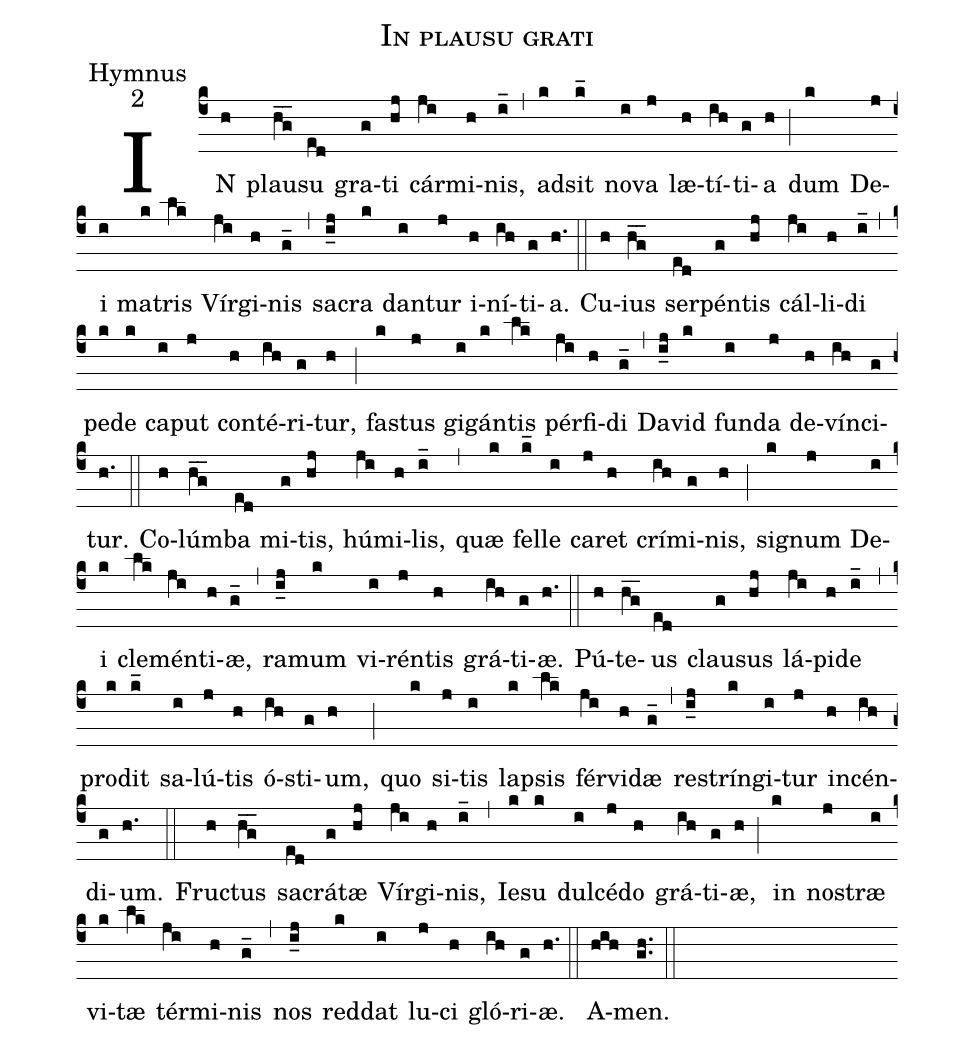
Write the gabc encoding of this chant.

name: In plausu grati;
office-part: Hymnus;
mode: 2;
%%
(c4)
IN(h) plau(hg__)su(ed) gra(g)ti(hj) cár(ji)mi(h)nis,(i_) (,)
ad(k)sit(k_) no(i)va(j) læ(h)tí(ih)ti(g)a(h) (;)
dum(k) De(j)i(i) ma(k)tris(lk) Vír(ji)gi(h)nis(g_) (,)
sa(i_j)cra(k) dan(i)tur(j) i(h)ní(ih)ti(g)a.(h.) (::)

Cu(h)ius(hg__) ser(ed)pén(g)tis(hj) cál(ji)li(h)di(i_) (,)
pe(k)de(k) ca(i)put(j) con(h)té(ih)ri(g)tur,(h) (;)
fa(k)stus(j) gi(i)gán(k)tis(lk) pér(ji)fi(h)di(g_) (,)
Da(i_j)vid(k) fun(i)da(j) de(h)vín(ih)ci(g)tur.(h.) (::)

Co(h)lúm(hg__)ba(ed) mi(g)tis,(hj) hú(ji)mi(h)lis,(i_) (,)
quæ(k) fel(k_)le(i) ca(j)ret(h) crí(ih)mi(g)nis,(h) (;)
si(k)gnum(j) De(i)i(k) cle(lk)mén(ji)ti(h)æ,(g_) (,)
ra(i_j)mum(k) vi(i)rén(j)tis(h) grá(ih)ti(g)æ.(h.) (::)

Pú(h)te(hg__)us(ed) clau(g)sus(hj) lá(ji)pi(h)de(i_) (,)
pro(k)dit(k_) sa(i)lú(j)tis(h) ó(ih)sti(g)um,(h) (;)
quo(k) si(j)tis(i) la(k)psis(lk) fér(ji)vi(h)dæ(g_) (,)
re(i_j)strín(k)gi(i)tur(j) in(h)cén(ih)di(g)um.(h.) (::)

Fru(h)ctus(hg__) sa(ed)crá(g)tæ(hj) Vír(ji)gi(h)nis,(i_) (,)
Ie(k)su(k) dul(i)cé(j)do(h) grá(ih)ti(g)æ,(h) (;)
in(k) no(j)stræ(i) vi(k)tæ(lk) tér(ji)mi(h)nis(g_) (,)
nos(i_j) red(k)dat(i) lu(j)ci(h) gló(ih)ri(g)æ.(h.) (::)

A(hih)men.(gh..) (::)
